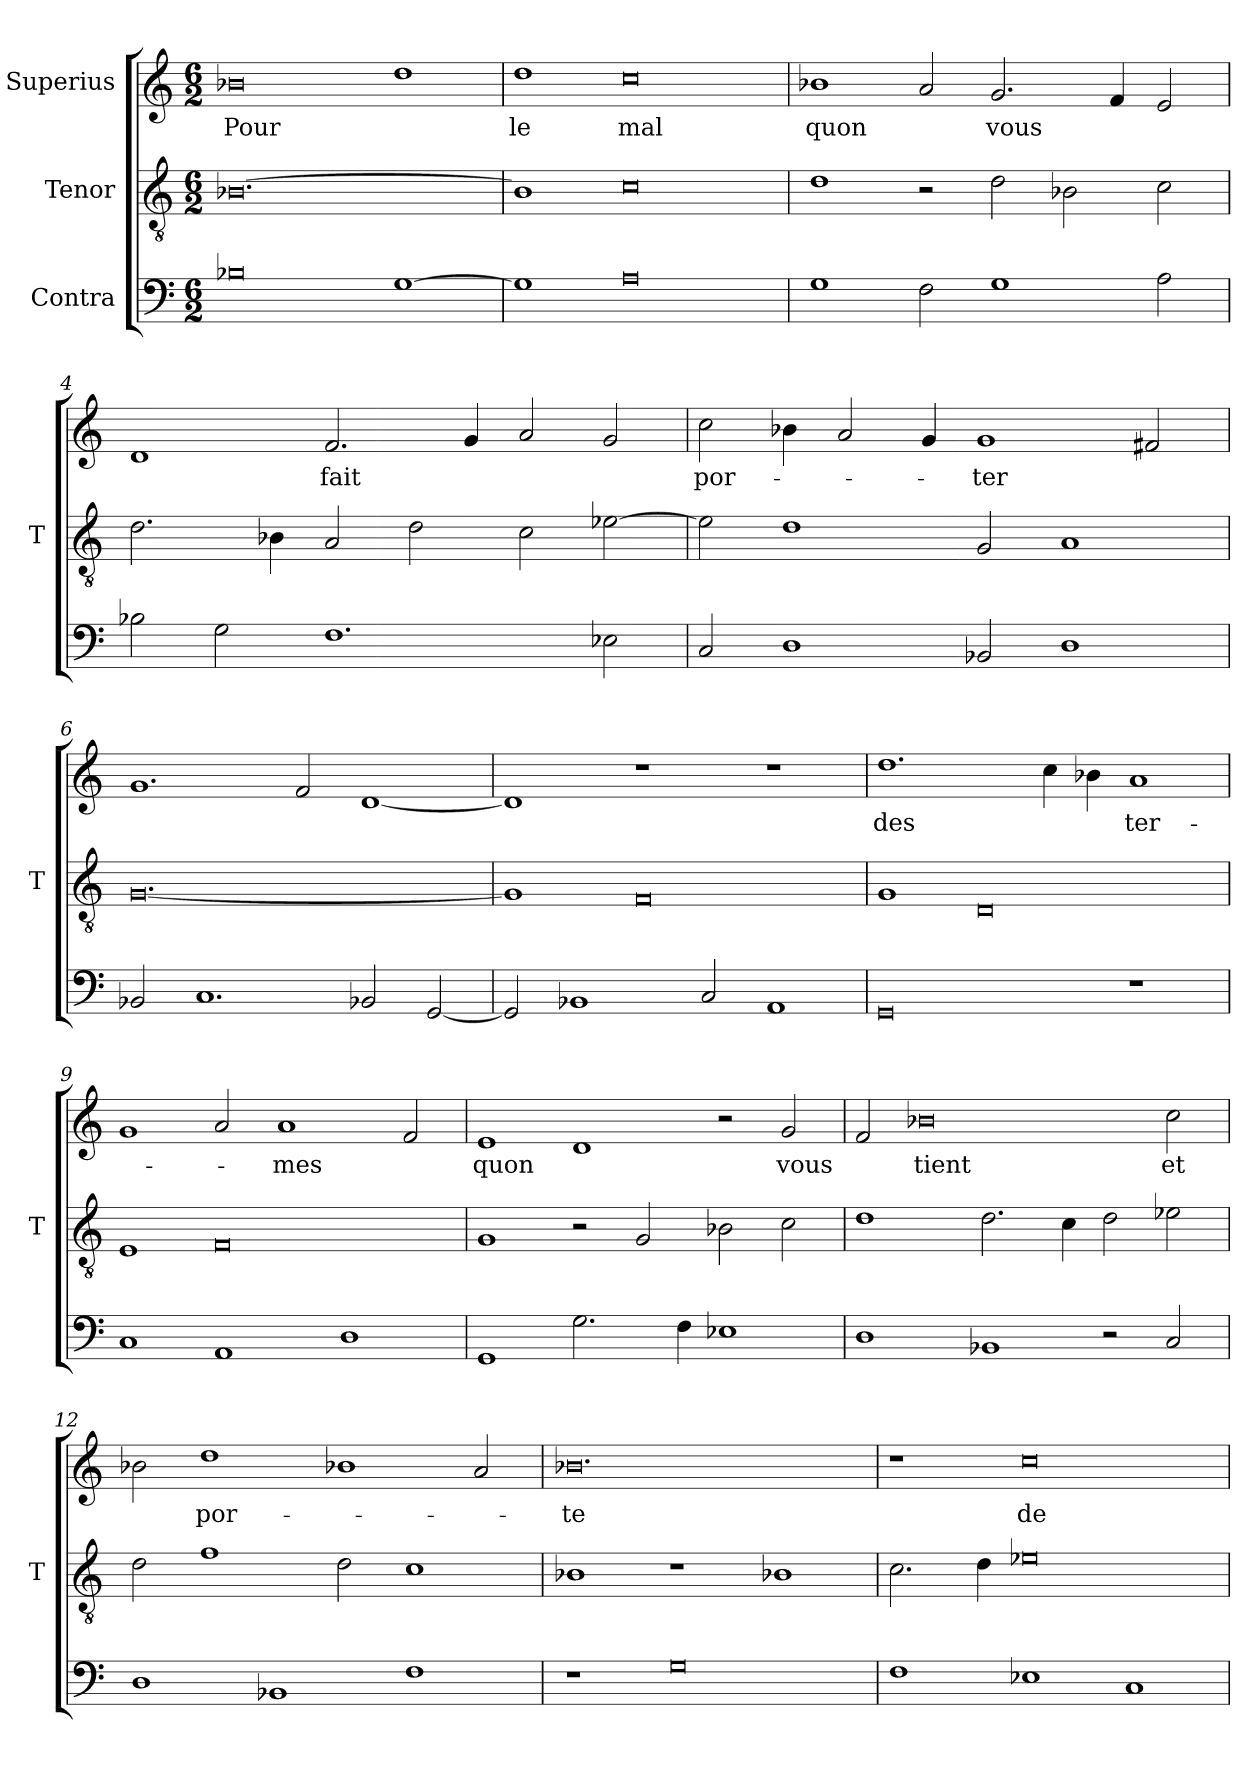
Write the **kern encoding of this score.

**kern	**kern	**kern	**text
*part3	*part2	*part1	*part1
*staff3	*staff2	*staff1	*staff1
*I"Contra	*I"Tenor	*I"Superius	*
*	*I'T	*	*
*clefF4	*clefGv2	*clefG2	*
*M6/2	*M6/2	*M6/2	*
=1	=1	=1	=1
0B-X	[0.B-X	0b-X	-Pour
[1G	.	1dd	.
=2	=2	=2	=2
1G]	1B-]	1dd	-le
0A	0c	0cc	-mal
=3	=3	=3	=3
1G	1d	1b-X	-quon
2F	2r	2a	.
1G	2d	2.g	-vous
.	2B-X	.	.
.	.	4f	.
2A	2c	2e	.
=4	=4	=4	=4
2B-X	2.d	1d	.
2G	.	.	.
.	4B-X	.	.
1.F	2A	2.f	-fait
.	2d	.	.
.	.	4g	.
.	2c	2a	.
2E-X	[2e-X	2g	.
=5	=5	=5	=5
2C	2e-]	2cc	por-
1D	1d	4b-X	.
.	.	2a	.
.	.	4g	.
2BB-X	2G	1g	-ter
1D	1A	.	.
.	.	2f#X	.
=6	=6	=6	=6
2BB-X	[0.G	1.g	.
1.C	.	.	.
.	.	2f	.
2BB-X	.	[1d	.
[2GG	.	.	.
=7	=7	=7	=7
2GG]	1G]	1d]	.
1BB-X	.	.	.
.	0F	1r	.
2C	.	.	.
1AA	.	1r	.
=8	=8	=8	=8
0GG	1G	1.dd	-des
.	0D	.	.
.	.	4cc	.
.	.	4b-X	.
1r	.	1a	ter-
=9	=9	=9	=9
1C	1E	1g	.
1AA	0F	2a	.
.	.	1a	-mes
1D	.	.	.
.	.	2f	.
=10	=10	=10	=10
1GG	1G	1e	-quon
2.G	2r	1d	.
.	2G	.	.
4F	.	.	.
1E-X	2B-X	2r	.
.	2c	2g	-vous
=11	=11	=11	=11
1D	1d	2f	.
.	.	0b-X	-tient
1BB-X	2.d	.	.
.	4c	.	.
2r	2d	.	.
2C	2e-X	2cc	-et
=12	=12	=12	=12
1D	2d	2b-X	.
.	1f	1dd	por-
1BB-X	.	.	.
.	2d	1b-X	.
1F	1c	.	.
.	.	2a	.
=13	=13	=13	=13
1r	1B-X	0.b-X	-te
0G	1r	.	.
.	1B-X	.	.
=14	=14	=14	=14
1F	2.c	1r	.
.	4d	.	.
1E-X	0e-X	0cc	-de
1C	.	.	.
=	=	=	=
*-	*-	*-	*-
